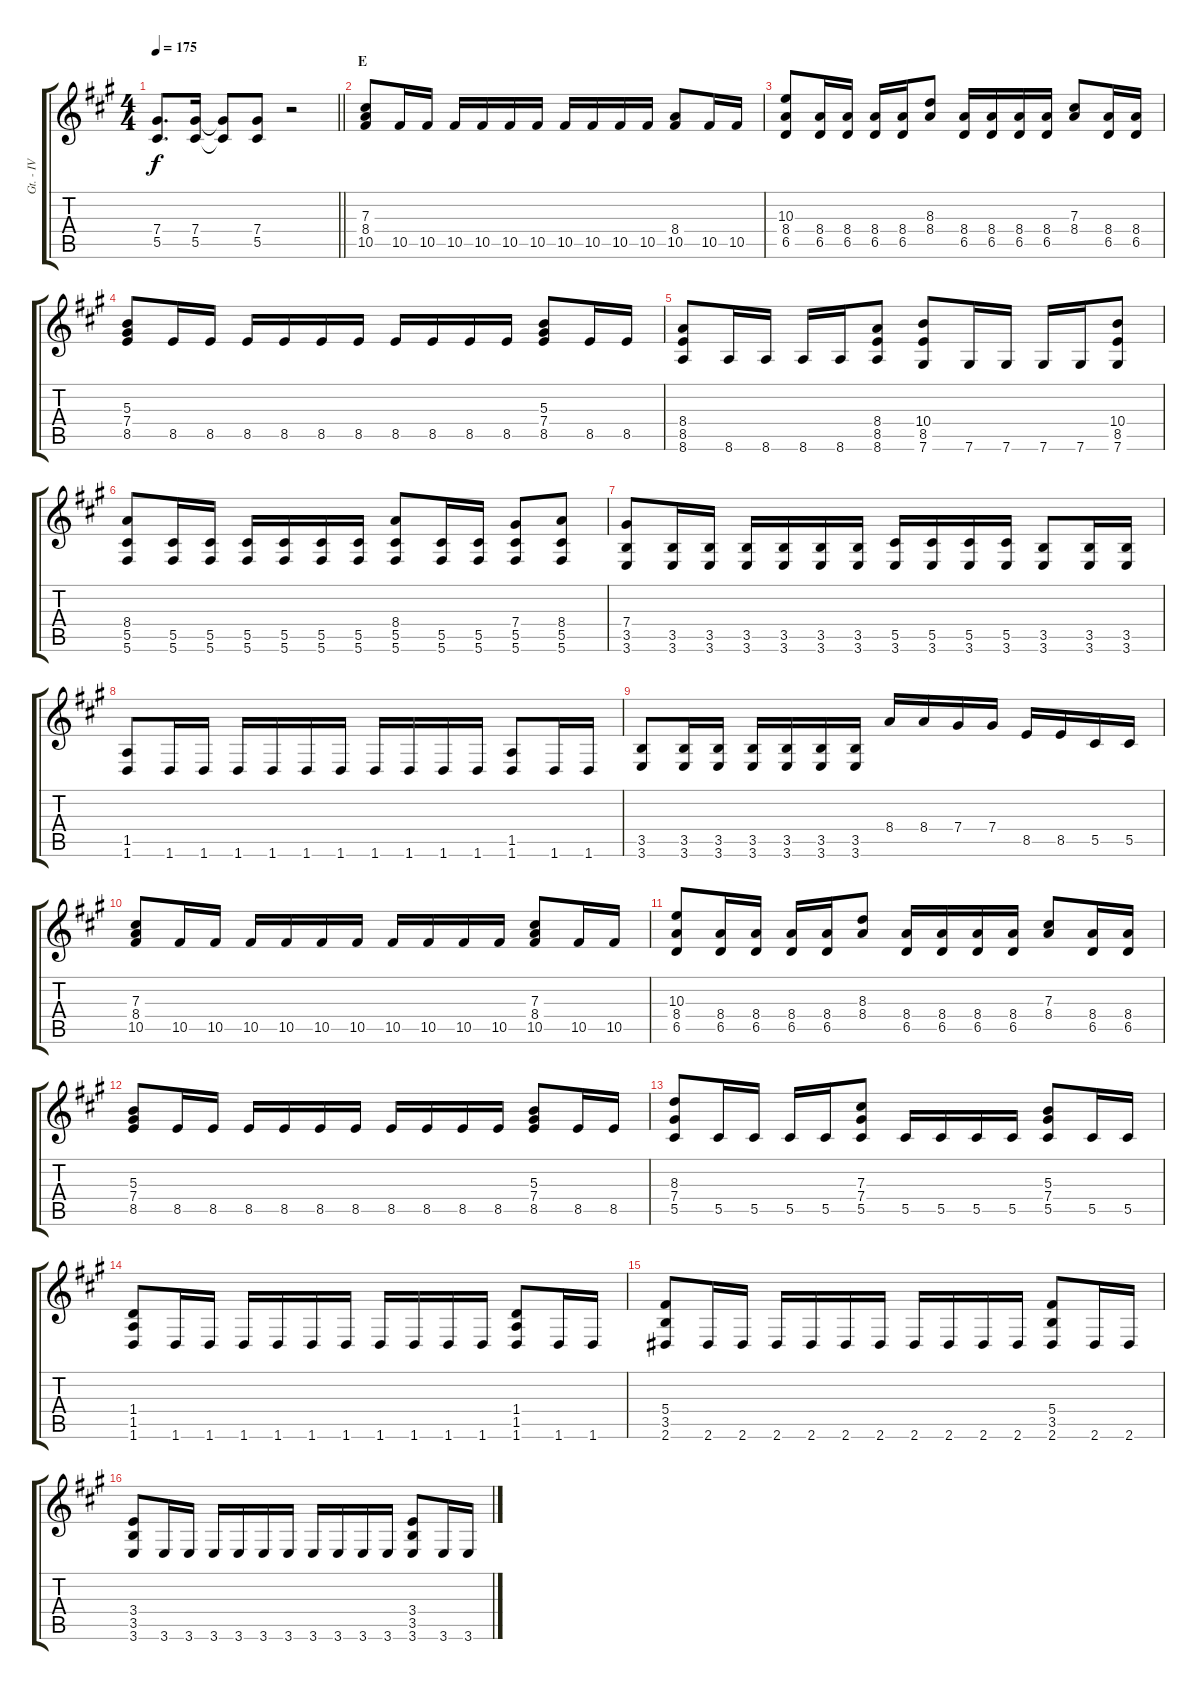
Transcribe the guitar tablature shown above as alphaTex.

\track ("Gt. - IV" "Gt. - IV") {instrument distortionguitar}
\staff {score tabs}
\tuning (Eb4 Bb3 Gb3 Db3 Ab2 Db2) {hide}
\ts (4 4)
\tempo 175
\clef g2
\barLineRight lightlight
\ks f#minor
(7.4 5.5).8{d dy f} (7.4 5.5).16 (7.4{t} 5.5{t}).8 (7.4 5.5).8 r.2 |
\section ("" "E")
(7.3 8.4 10.5).8 10.5.16 10.5.16 10.5.16 10.5.16 10.5.16 10.5.16 10.5.16 10.5.16 10.5.16 10.5.16 (8.4 10.5).8 10.5.16 10.5.16 |
(10.3 8.4 6.5).8 (8.4 6.5).16 (8.4 6.5).16 (8.4 6.5).16 (8.4 6.5).16 (8.3 8.4).8 (8.4 6.5).16 (8.4 6.5).16 (8.4 6.5).16 (8.4 6.5).16 (7.3 8.4).8 (8.4 6.5).16 (8.4 6.5).16 |
(5.3 7.4 8.5).8 8.5.16 8.5.16 8.5.16 8.5.16 8.5.16 8.5.16 8.5.16 8.5.16 8.5.16 8.5.16 (5.3 7.4 8.5).8 8.5.16 8.5.16 |
(8.4 8.5 8.6).8 8.6.16 8.6.16 8.6.16 8.6.16 (8.4 8.5 8.6).8 (10.4 8.5 7.6).8 7.6.16 7.6.16 7.6.16 7.6.16 (10.4 8.5 7.6).8 |
(8.4 5.5 5.6).8 (5.5 5.6).16 (5.5 5.6).16 (5.5 5.6).16 (5.5 5.6).16 (5.5 5.6).16 (5.5 5.6).16 (8.4 5.5 5.6).8 (5.5 5.6).16 (5.5 5.6).16 (7.4 5.5 5.6).8 (8.4 5.5 5.6).8 |
(7.4 3.5 3.6).8 (3.5 3.6).16 (3.5 3.6).16 (3.5 3.6).16 (3.5 3.6).16 (3.5 3.6).16 (3.5 3.6).16 (5.5 3.6).16 (5.5 3.6).16 (5.5 3.6).16 (5.5 3.6).16 (3.5 3.6).8 (3.5 3.6).16 (3.5 3.6).16 |
(1.5 1.6).8 1.6.16 1.6.16 1.6.16 1.6.16 1.6.16 1.6.16 1.6.16 1.6.16 1.6.16 1.6.16 (1.5 1.6).8 1.6.16 1.6.16 |
(3.5 3.6).8 (3.5 3.6).16 (3.5 3.6).16 (3.5 3.6).16 (3.5 3.6).16 (3.5 3.6).16 (3.5 3.6).16 8.4.16 8.4.16 7.4.16 7.4.16 8.5.16 8.5.16 5.5.16 5.5.16 |
(7.3 8.4 10.5).8 10.5.16 10.5.16 10.5.16 10.5.16 10.5.16 10.5.16 10.5.16 10.5.16 10.5.16 10.5.16 (7.3 8.4 10.5).8 10.5.16 10.5.16 |
(10.3 8.4 6.5).8 (8.4 6.5).16 (8.4 6.5).16 (8.4 6.5).16 (8.4 6.5).16 (8.3 8.4).8 (8.4 6.5).16 (8.4 6.5).16 (8.4 6.5).16 (8.4 6.5).16 (7.3 8.4).8 (8.4 6.5).16 (8.4 6.5).16 |
(5.3 7.4 8.5).8 8.5.16 8.5.16 8.5.16 8.5.16 8.5.16 8.5.16 8.5.16 8.5.16 8.5.16 8.5.16 (5.3 7.4 8.5).8 8.5.16 8.5.16 |
(8.3 7.4 5.5).8 5.5.16 5.5.16 5.5.16 5.5.16 (7.3 7.4 5.5).8 5.5.16 5.5.16 5.5.16 5.5.16 (5.3 7.4 5.5).8 5.5.16 5.5.16 |
(1.4 1.5 1.6).8 1.6.16 1.6.16 1.6.16 1.6.16 1.6.16 1.6.16 1.6.16 1.6.16 1.6.16 1.6.16 (1.4 1.5 1.6).8 1.6.16 1.6.16 |
(5.4 3.5 2.6).8 2.6.16 2.6.16 2.6.16 2.6.16 2.6.16 2.6.16 2.6.16 2.6.16 2.6.16 2.6.16 (5.4 3.5 2.6).8 2.6.16 2.6.16 |
(3.4 3.5 3.6).8 3.6.16 3.6.16 3.6.16 3.6.16 3.6.16 3.6.16 3.6.16 3.6.16 3.6.16 3.6.16 (3.4 3.5 3.6).8 3.6.16 3.6.16
